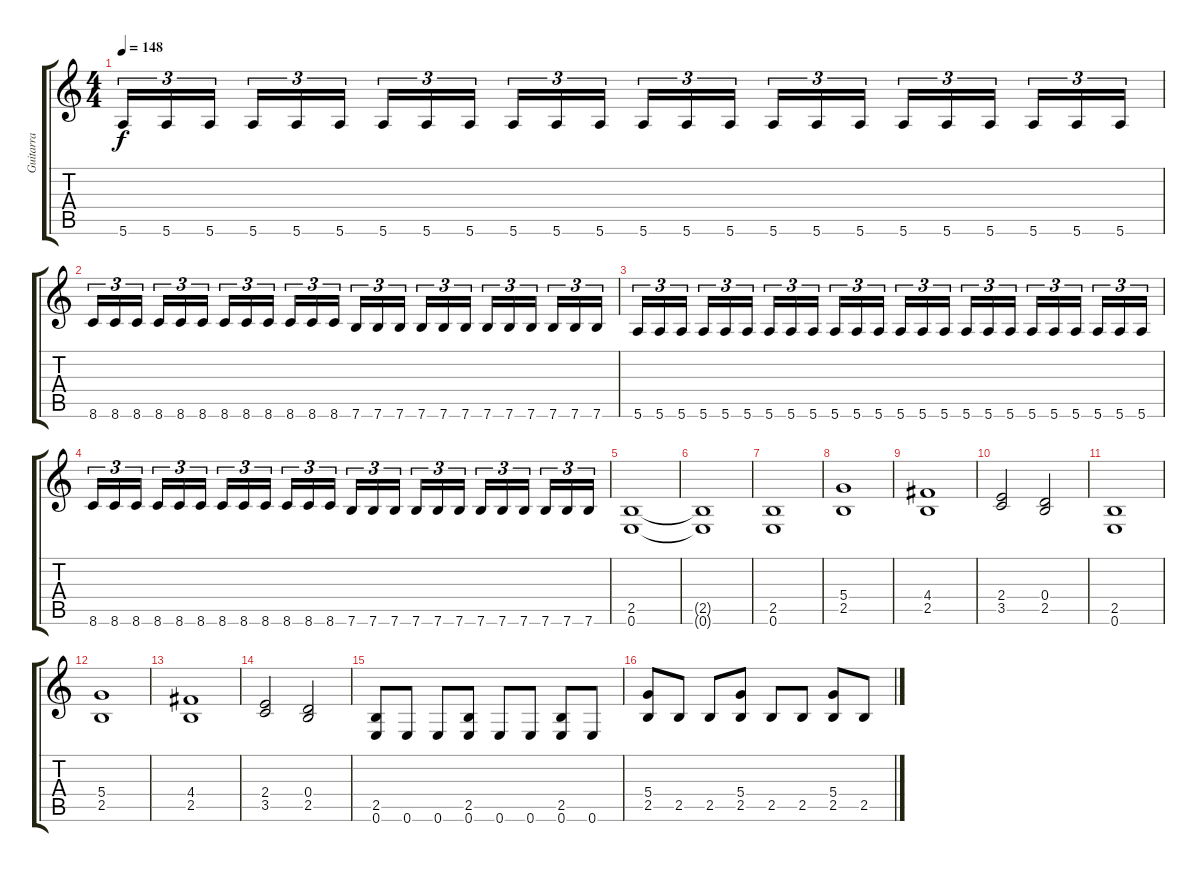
\track ("Guitarra" "Guitarra") {instrument distortionguitar}
\staff {score tabs}
\tuning (E4 B3 G3 D3 A2 E2) {hide}
\ts (4 4)
\tempo 148
\clef g2
\ks c
5.6.16{tu (3 2) dy f} 5.6.16{tu (3 2)} 5.6.16{tu (3 2)} 5.6.16{tu (3 2)} 5.6.16{tu (3 2)} 5.6.16{tu (3 2)} 5.6.16{tu (3 2)} 5.6.16{tu (3 2)} 5.6.16{tu (3 2)} 5.6.16{tu (3 2)} 5.6.16{tu (3 2)} 5.6.16{tu (3 2)} 5.6.16{tu (3 2)} 5.6.16{tu (3 2)} 5.6.16{tu (3 2)} 5.6.16{tu (3 2)} 5.6.16{tu (3 2)} 5.6.16{tu (3 2)} 5.6.16{tu (3 2)} 5.6.16{tu (3 2)} 5.6.16{tu (3 2)} 5.6.16{tu (3 2)} 5.6.16{tu (3 2)} 5.6.16{tu (3 2)} |
8.6.16{tu (3 2)} 8.6.16{tu (3 2)} 8.6.16{tu (3 2)} 8.6.16{tu (3 2)} 8.6.16{tu (3 2)} 8.6.16{tu (3 2)} 8.6.16{tu (3 2)} 8.6.16{tu (3 2)} 8.6.16{tu (3 2)} 8.6.16{tu (3 2)} 8.6.16{tu (3 2)} 8.6.16{tu (3 2)} 7.6.16{tu (3 2)} 7.6.16{tu (3 2)} 7.6.16{tu (3 2)} 7.6.16{tu (3 2)} 7.6.16{tu (3 2)} 7.6.16{tu (3 2)} 7.6.16{tu (3 2)} 7.6.16{tu (3 2)} 7.6.16{tu (3 2)} 7.6.16{tu (3 2)} 7.6.16{tu (3 2)} 7.6.16{tu (3 2)} |
5.6.16{tu (3 2)} 5.6.16{tu (3 2)} 5.6.16{tu (3 2)} 5.6.16{tu (3 2)} 5.6.16{tu (3 2)} 5.6.16{tu (3 2)} 5.6.16{tu (3 2)} 5.6.16{tu (3 2)} 5.6.16{tu (3 2)} 5.6.16{tu (3 2)} 5.6.16{tu (3 2)} 5.6.16{tu (3 2)} 5.6.16{tu (3 2)} 5.6.16{tu (3 2)} 5.6.16{tu (3 2)} 5.6.16{tu (3 2)} 5.6.16{tu (3 2)} 5.6.16{tu (3 2)} 5.6.16{tu (3 2)} 5.6.16{tu (3 2)} 5.6.16{tu (3 2)} 5.6.16{tu (3 2)} 5.6.16{tu (3 2)} 5.6.16{tu (3 2)} |
8.6.16{tu (3 2)} 8.6.16{tu (3 2)} 8.6.16{tu (3 2)} 8.6.16{tu (3 2)} 8.6.16{tu (3 2)} 8.6.16{tu (3 2)} 8.6.16{tu (3 2)} 8.6.16{tu (3 2)} 8.6.16{tu (3 2)} 8.6.16{tu (3 2)} 8.6.16{tu (3 2)} 8.6.16{tu (3 2)} 7.6.16{tu (3 2)} 7.6.16{tu (3 2)} 7.6.16{tu (3 2)} 7.6.16{tu (3 2)} 7.6.16{tu (3 2)} 7.6.16{tu (3 2)} 7.6.16{tu (3 2)} 7.6.16{tu (3 2)} 7.6.16{tu (3 2)} 7.6.16{tu (3 2)} 7.6.16{tu (3 2)} 7.6.16{tu (3 2)} |
(2.5 0.6).1 |
(2.5{t} 0.6{t}).1 |
(2.5 0.6).1 |
(5.4 2.5).1 |
(4.4 2.5).1 |
(2.4 3.5).2 (0.4 2.5).2 |
(2.5 0.6).1 |
(5.4 2.5).1 |
(4.4 2.5).1 |
(2.4 3.5).2 (0.4 2.5).2 |
(2.5 0.6).8 0.6.8 0.6.8 (2.5 0.6).8 0.6.8 0.6.8 (2.5 0.6).8 0.6.8 |
(5.4 2.5).8 2.5.8 2.5.8 (5.4 2.5).8 2.5.8 2.5.8 (5.4 2.5).8 2.5.8
